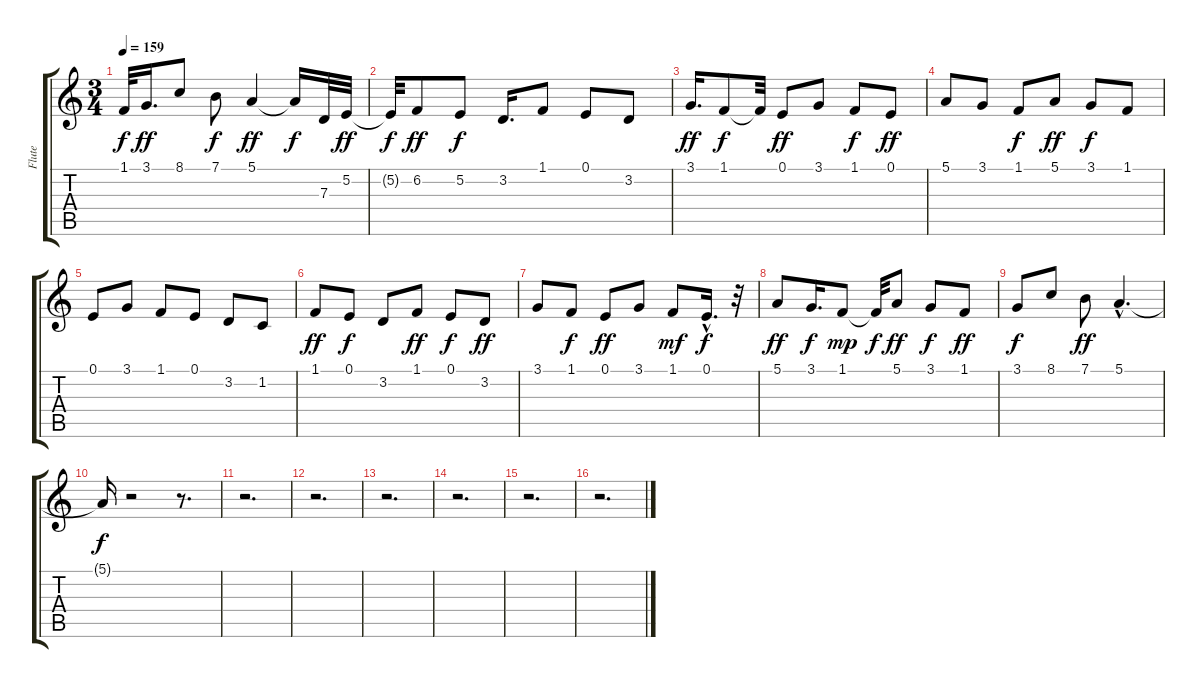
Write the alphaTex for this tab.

\track ("Flute" "Flute") {instrument flute}
\staff {score tabs}
\tuning (E4 B3 G3 D3 A2 E2) {hide}
\ts (3 4)
\tempo 159
\clef g2
\ks c
1.1{t}.32{dy f} 3.1.16{d dy ff} 8.1.8 7.1.8{dy f} 5.1.4{dy ff} 5.1{t}.16{dy f} 7.3.32 5.2.32{dy ff} |
5.2{t}.32{dy f} 6.2.8{dy ff} 5.2.8{dy f} 3.2.16{d} 1.1.8 0.1.8 3.2.8 |
3.1.16{d dy ff} 1.1.8{dy f} 1.1{t}.32 0.1.8{dy ff} 3.1.8 1.1.8{dy f} 0.1.8{dy ff} |
5.1.8 3.1.8 1.1.8{dy f} 5.1.8{dy ff} 3.1.8{dy f} 1.1.8 |
0.1.8 3.1.8 1.1.8 0.1.8 3.2.8 1.2.8 |
1.1.8{dy ff} 0.1.8{dy f} 3.2.8 1.1.8{dy ff} 0.1.8{dy f} 3.2.8{dy ff} |
3.1.8 1.1.8{dy f} 0.1.8{dy ff} 3.1.8 1.1.8{dy mf} 0.1{hac}.16{d dy f} r.32 |
5.1.8{dy ff} 3.1.16{d dy f} 1.1.8{dy mp} 1.1{t}.32{dy f} 5.1.8{dy ff} 3.1.8{dy f} 1.1.8{dy ff} |
3.1.8{dy f} 8.1.8 7.1.8{dy ff} 5.1{hac}.4{d} |
5.1{t}.16{dy f} r.2 r.8{d} |
r.2{d} |
r.2{d} |
r.2{d} |
r.2{d} |
r.2{d} |
r.2{d}
